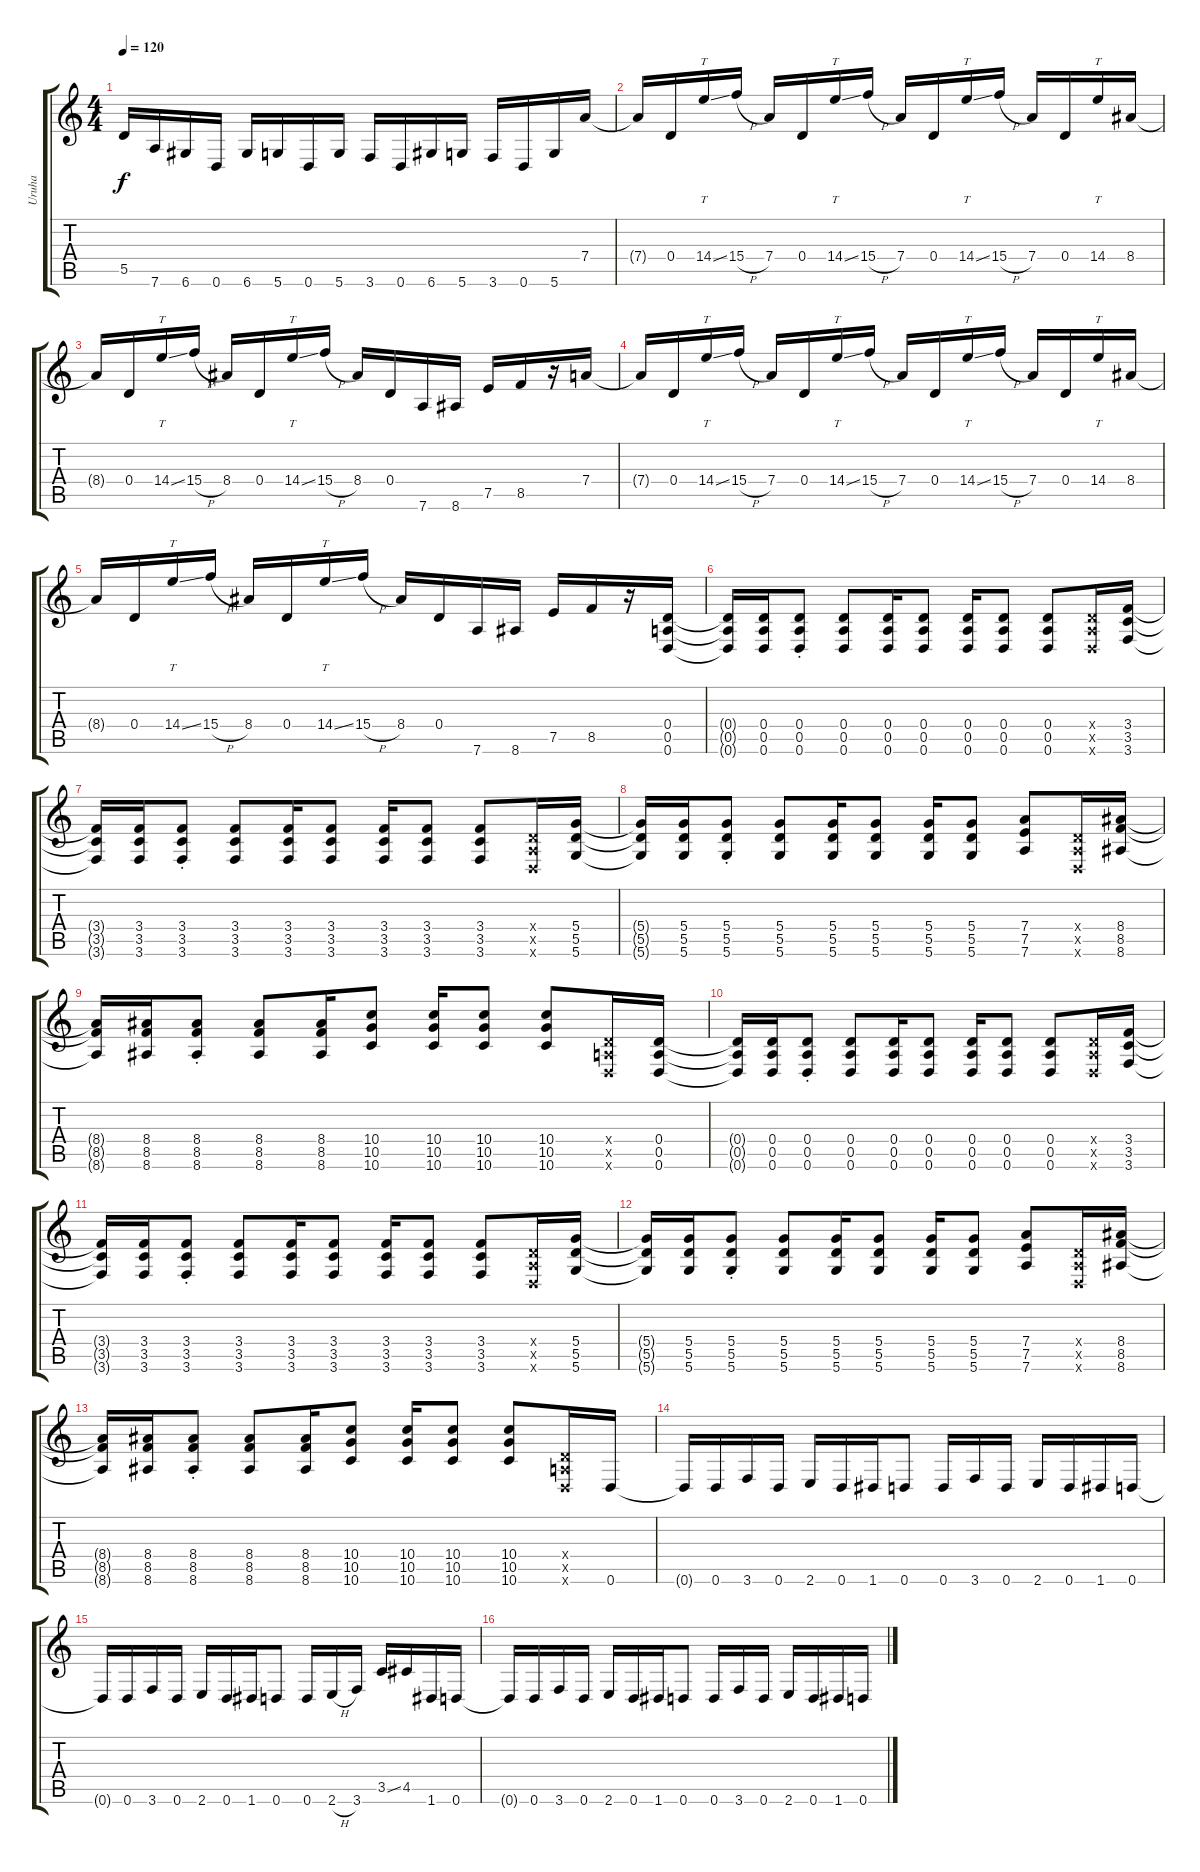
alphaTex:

\track ("Uruha" "Uruha") {instrument overdrivenguitar}
\staff {score tabs}
\tuning (E4 B3 G3 D3 A2 D2) {hide}
\ts (4 4)
\tempo 120
\clef g2
\ks c
5.5{t}.16{dy f} 7.6.16 6.6.16 0.6.16 6.6.16 5.6.16 0.6.16 5.6.16 3.6.16 0.6.16 6.6.16 5.6.16 3.6.16 0.6.16 5.6.16 7.4.16 |
7.4{t}.16 0.4.16 14.4{ss}.16{tt} 15.4{h}.16 7.4.16 0.4.16 14.4{ss}.16{tt} 15.4{h}.16 7.4.16 0.4.16 14.4{ss}.16{tt} 15.4{h}.16 7.4.16 0.4.16 14.4.16{tt} 8.4.16 |
8.4{t}.16 0.4.16 14.4{ss}.16{tt} 15.4{h}.16 8.4.16 0.4.16 14.4{ss}.16{tt} 15.4{h}.16 8.4.16 0.4.16 7.6.16 8.6.16 7.5.16 8.5.16 r.16 7.4.16 |
7.4{t}.16 0.4.16 14.4{ss}.16{tt} 15.4{h}.16 7.4.16 0.4.16 14.4{ss}.16{tt} 15.4{h}.16 7.4.16 0.4.16 14.4{ss}.16{tt} 15.4{h}.16 7.4.16 0.4.16 14.4.16{tt} 8.4.16 |
8.4{t}.16 0.4.16 14.4{ss}.16{tt} 15.4{h}.16 8.4.16 0.4.16 14.4{ss}.16{tt} 15.4{h}.16 8.4.16 0.4.16 7.6.16 8.6.16 7.5.16 8.5.16 r.16 (0.4 0.5 0.6).16 |
(0.4{t} 0.5{t} 0.6{t}).16 (0.4 0.5 0.6).16 (0.4{st} 0.5{st} 0.6{st}).8 (0.4 0.5 0.6).8 (0.4 0.5 0.6).16 (0.4 0.5 0.6).8 (0.4 0.5 0.6).16 (0.4 0.5 0.6).8 (0.4 0.5 0.6).8 (0.4{x} 0.5{x} 0.6{x}).16 (3.4 3.5 3.6).16 |
(3.4{t} 3.5{t} 3.6{t}).16 (3.4 3.5 3.6).16 (3.4{st} 3.5{st} 3.6{st}).8 (3.4 3.5 3.6).8 (3.4 3.5 3.6).16 (3.4 3.5 3.6).8 (3.4 3.5 3.6).16 (3.4 3.5 3.6).8 (3.4 3.5 3.6).8 (0.4{x} 0.5{x} 0.6{x}).16 (5.4 5.5 5.6).16 |
(5.4{t} 5.5{t} 5.6{t}).16 (5.4 5.5 5.6).16 (5.4{st} 5.5{st} 5.6{st}).8 (5.4 5.5 5.6).8 (5.4 5.5 5.6).16 (5.4 5.5 5.6).8 (5.4 5.5 5.6).16 (5.4 5.5 5.6).8 (7.4 7.5 7.6).8 (0.4{x} 0.5{x} 0.6{x}).16 (8.4 8.5 8.6).16 |
(8.4{t} 8.5{t} 8.6{t}).16 (8.4 8.5 8.6).16 (8.4{st} 8.5{st} 8.6{st}).8 (8.4 8.5 8.6).8 (8.4 8.5 8.6).16 (10.4 10.5 10.6).8 (10.4 10.5 10.6).16 (10.4 10.5 10.6).8 (10.4 10.5 10.6).8 (0.4{x} 0.5{x} 0.6{x}).16 (0.4 0.5 0.6).16 |
(0.4{t} 0.5{t} 0.6{t}).16 (0.4 0.5 0.6).16 (0.4{st} 0.5{st} 0.6{st}).8 (0.4 0.5 0.6).8 (0.4 0.5 0.6).16 (0.4 0.5 0.6).8 (0.4 0.5 0.6).16 (0.4 0.5 0.6).8 (0.4 0.5 0.6).8 (0.4{x} 0.5{x} 0.6{x}).16 (3.4 3.5 3.6).16 |
(3.4{t} 3.5{t} 3.6{t}).16 (3.4 3.5 3.6).16 (3.4{st} 3.5{st} 3.6{st}).8 (3.4 3.5 3.6).8 (3.4 3.5 3.6).16 (3.4 3.5 3.6).8 (3.4 3.5 3.6).16 (3.4 3.5 3.6).8 (3.4 3.5 3.6).8 (0.4{x} 0.5{x} 0.6{x}).16 (5.4 5.5 5.6).16 |
(5.4{t} 5.5{t} 5.6{t}).16 (5.4 5.5 5.6).16 (5.4{st} 5.5{st} 5.6{st}).8 (5.4 5.5 5.6).8 (5.4 5.5 5.6).16 (5.4 5.5 5.6).8 (5.4 5.5 5.6).16 (5.4 5.5 5.6).8 (7.4 7.5 7.6).8 (0.4{x} 0.5{x} 0.6{x}).16 (8.4 8.5 8.6).16 |
(8.4{t} 8.5{t} 8.6{t}).16 (8.4 8.5 8.6).16 (8.4{st} 8.5{st} 8.6{st}).8 (8.4 8.5 8.6).8 (8.4 8.5 8.6).16 (10.4 10.5 10.6).8 (10.4 10.5 10.6).16 (10.4 10.5 10.6).8 (10.4 10.5 10.6).8 (0.4{x} 0.5{x} 0.6{x}).16 0.6.16 |
0.6{t}.16 0.6.16 3.6.16 0.6.16 2.6.16 0.6.16 1.6.16 0.6.8 0.6.16 3.6.16 0.6.16 2.6.16 0.6.16 1.6.16 0.6.16 |
0.6{t}.16 0.6.16 3.6.16 0.6.16 2.6.16 0.6.16 1.6.16 0.6.8 0.6.16 2.6{h}.16 3.6.16 3.5{ss}.16 4.5.16 1.6.16 0.6.16 |
0.6{t}.16 0.6.16 3.6.16 0.6.16 2.6.16 0.6.16 1.6.16 0.6.8 0.6.16 3.6.16 0.6.16 2.6.16 0.6.16 1.6.16 0.6.16
